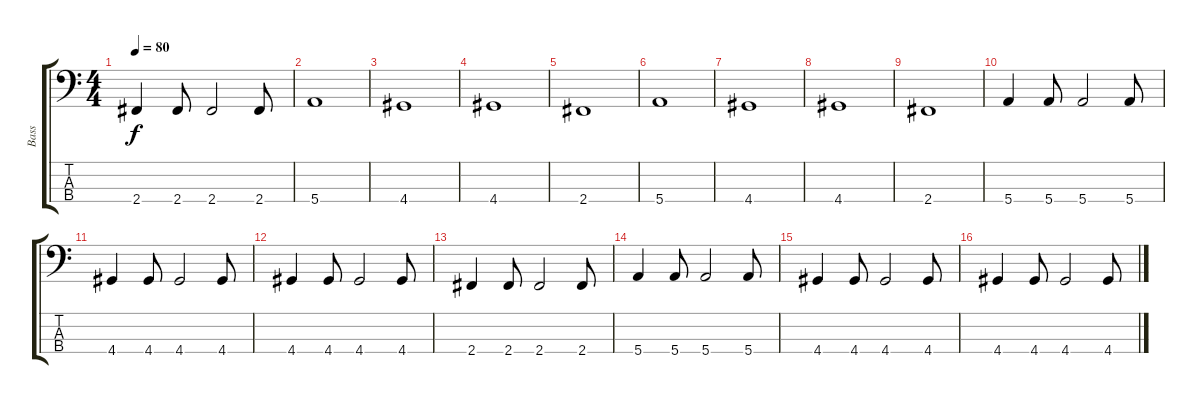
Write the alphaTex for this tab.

\track ("Bass" "Bass") {instrument electricbasspick}
\staff {score tabs}
\tuning (G2 D2 A1 E1) {hide}
\ts (4 4)
\tempo 80
\clef f4
\ks c
2.4.4{dy f} 2.4.8 2.4.2 2.4.8 |
5.4.1 |
4.4.1 |
4.4.1 |
2.4.1 |
5.4.1 |
4.4.1 |
4.4.1 |
2.4.1 |
5.4.4 5.4.8 5.4.2 5.4.8 |
4.4.4 4.4.8 4.4.2 4.4.8 |
4.4.4 4.4.8 4.4.2 4.4.8 |
2.4.4 2.4.8 2.4.2 2.4.8 |
5.4.4 5.4.8 5.4.2 5.4.8 |
4.4.4 4.4.8 4.4.2 4.4.8 |
4.4.4 4.4.8 4.4.2 4.4.8
